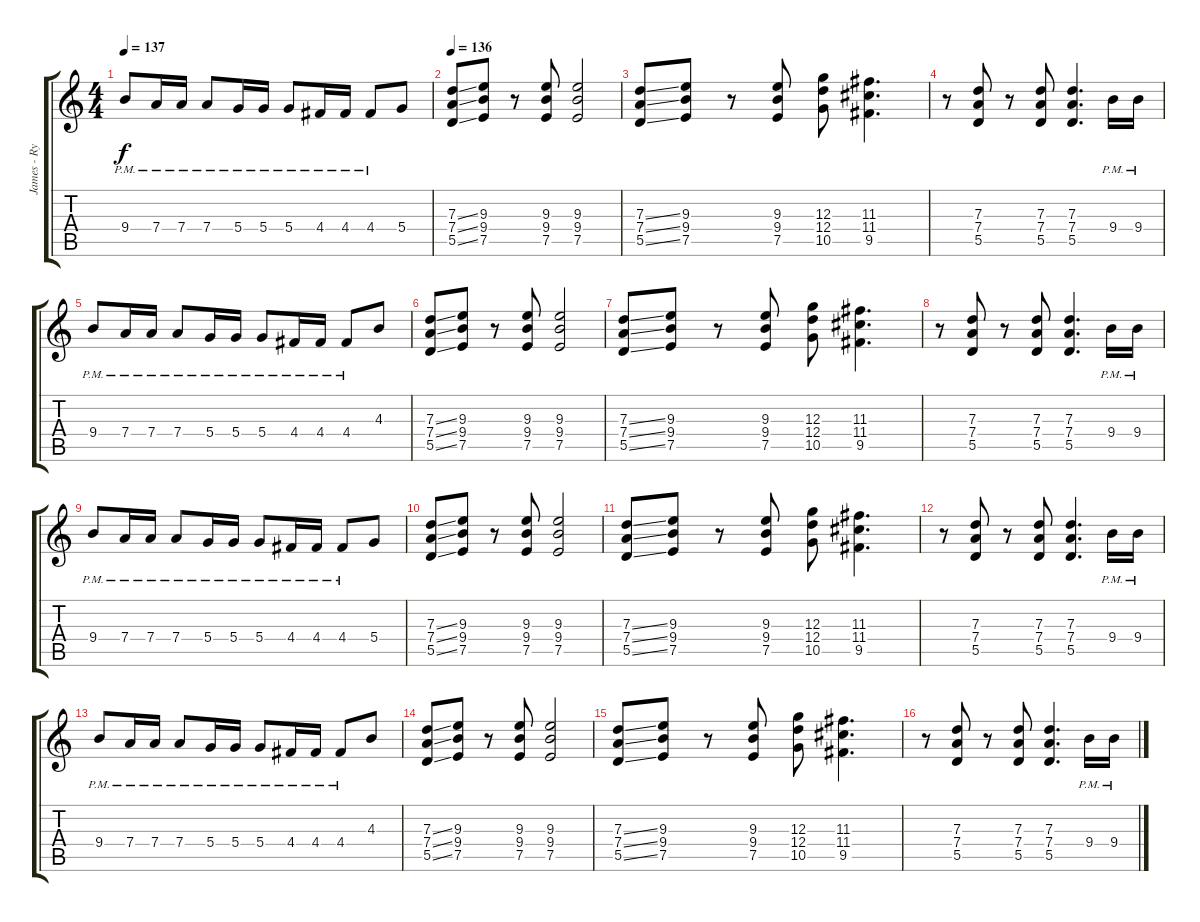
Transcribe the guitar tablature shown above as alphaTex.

\track ("James - Rythme Distortion" "James - Ry") {instrument distortionguitar}
\staff {score tabs}
\tuning (E4 B3 G3 D3 A2 E2) {hide}
\ts (4 4)
\tempo 137
\clef g2
\ks c
9.4{pm}.8{dy f} 7.4{pm}.16 7.4{pm}.16 7.4{pm}.8 5.4{pm}.16 5.4{pm}.16 5.4{pm}.8 4.4{pm}.16 4.4{pm}.16 4.4{pm}.8 5.4.8 |
\tempo 136
(7.3{ss} 7.4{ss} 5.5{ss}).8{volume 10} (9.3 9.4 7.5).8 r.8 (9.3 9.4 7.5).8 (9.3 9.4 7.5).2 |
(7.3{ss} 7.4{ss} 5.5{ss}).8 (9.3 9.4 7.5).8 r.8 (9.3 9.4 7.5).8 (12.3 12.4 10.5).8 (11.3 11.4 9.5).4{d} |
r.8 (7.3 7.4 5.5).8 r.8 (7.3 7.4 5.5).8 (7.3 7.4 5.5).4{d} 9.4{pm}.16 9.4{pm}.16 |
9.4{pm}.8 7.4{pm}.16 7.4{pm}.16 7.4{pm}.8 5.4{pm}.16 5.4{pm}.16 5.4{pm}.8 4.4{pm}.16 4.4{pm}.16 4.4{pm}.8 4.3.8 |
(7.3{ss} 7.4{ss} 5.5{ss}).8 (9.3 9.4 7.5).8 r.8 (9.3 9.4 7.5).8 (9.3 9.4 7.5).2 |
(7.3{ss} 7.4{ss} 5.5{ss}).8 (9.3 9.4 7.5).8 r.8 (9.3 9.4 7.5).8 (12.3 12.4 10.5).8 (11.3 11.4 9.5).4{d} |
r.8 (7.3 7.4 5.5).8 r.8 (7.3 7.4 5.5).8 (7.3 7.4 5.5).4{d} 9.4{pm}.16 9.4{pm}.16 |
9.4{pm}.8 7.4{pm}.16 7.4{pm}.16 7.4{pm}.8 5.4{pm}.16 5.4{pm}.16 5.4{pm}.8 4.4{pm}.16 4.4{pm}.16 4.4{pm}.8 5.4.8 |
(7.3{ss} 7.4{ss} 5.5{ss}).8{volume 12} (9.3 9.4 7.5).8 r.8 (9.3 9.4 7.5).8 (9.3 9.4 7.5).2 |
(7.3{ss} 7.4{ss} 5.5{ss}).8 (9.3 9.4 7.5).8 r.8 (9.3 9.4 7.5).8 (12.3 12.4 10.5).8 (11.3 11.4 9.5).4{d} |
r.8 (7.3 7.4 5.5).8 r.8 (7.3 7.4 5.5).8 (7.3 7.4 5.5).4{d} 9.4{pm}.16 9.4{pm}.16 |
9.4{pm}.8 7.4{pm}.16 7.4{pm}.16 7.4{pm}.8 5.4{pm}.16 5.4{pm}.16 5.4{pm}.8 4.4{pm}.16 4.4{pm}.16 4.4{pm}.8 4.3.8 |
(7.3{ss} 7.4{ss} 5.5{ss}).8 (9.3 9.4 7.5).8 r.8 (9.3 9.4 7.5).8 (9.3 9.4 7.5).2 |
(7.3{ss} 7.4{ss} 5.5{ss}).8 (9.3 9.4 7.5).8 r.8 (9.3 9.4 7.5).8 (12.3 12.4 10.5).8 (11.3 11.4 9.5).4{d} |
r.8 (7.3 7.4 5.5).8 r.8 (7.3 7.4 5.5).8 (7.3 7.4 5.5).4{d} 9.4{pm}.16 9.4{pm}.16
